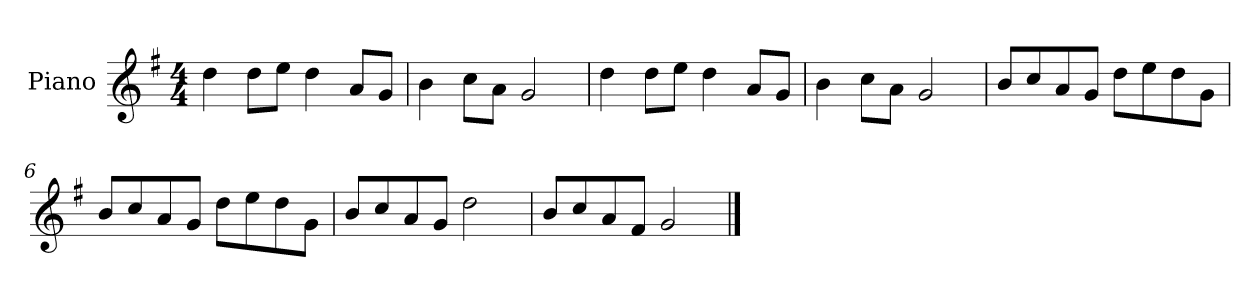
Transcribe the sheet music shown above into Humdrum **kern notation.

**kern
*part1
*staff1
*I"Piano
*I'P-no
*clefG2
*k[f#]
*M4/4
*MM90
=1
4dd\
8dd\L
8ee\J
4dd\
8a/L
8g/J
=2
4b\
8cc\L
8a\J
2g/
=3
4dd\
8dd\L
8ee\J
4dd\
8a/L
8g/J
=4
4b\
8cc\L
8a\J
2g/
=5
8b/L
8cc/
8a/
8g/J
8dd\L
8ee\
8dd\
8g\J
=6
8b/L
8cc/
8a/
8g/J
8dd\L
8ee\
8dd\
8g\J
!!LO:LB:g=z
=7
8b/L
8cc/
8a/
8g/J
2dd\
=8
8b/L
8cc/
8a/
8f#/J
2g/
==
*-
